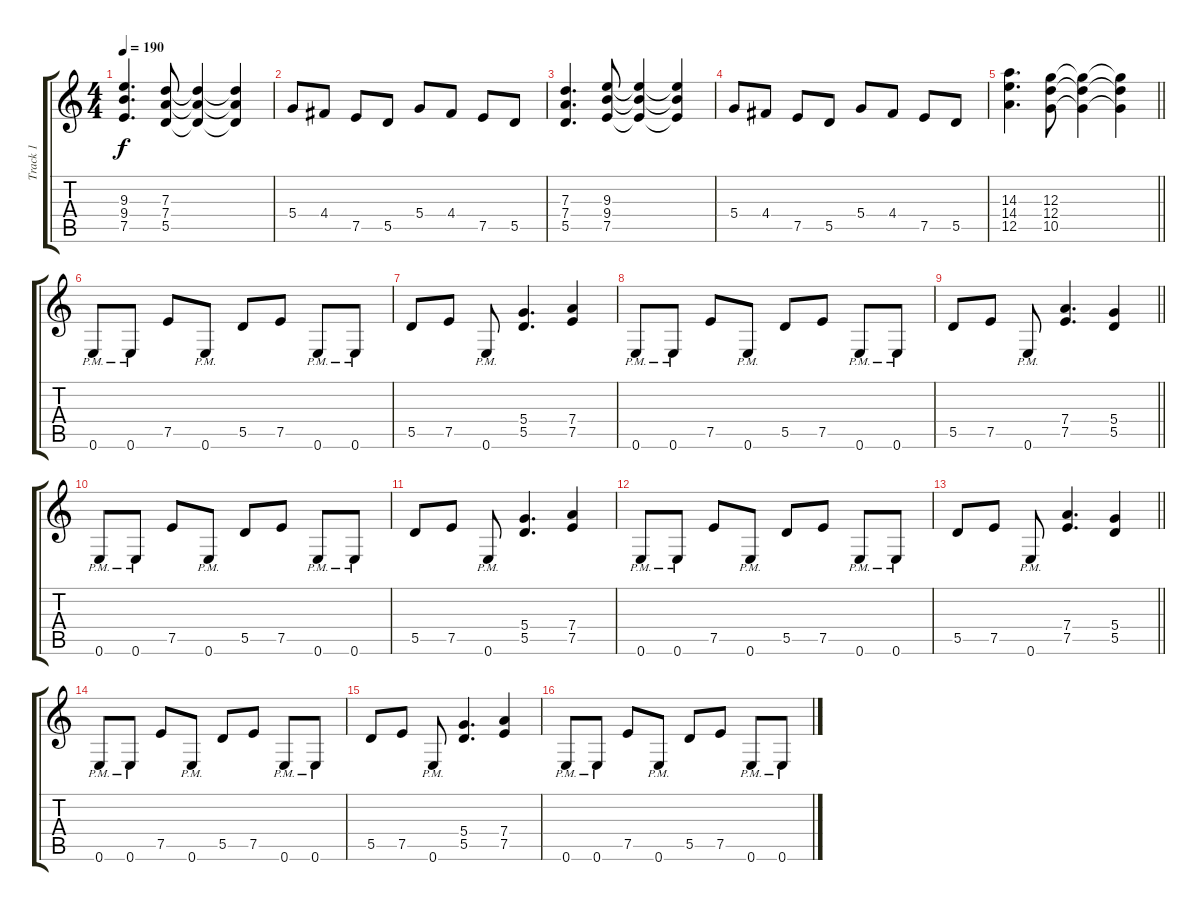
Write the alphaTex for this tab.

\track ("Track 1" "Track 1") {instrument distortionguitar}
\staff {score tabs}
\tuning (E4 B3 G3 D3 A2 E2) {hide}
\ts (4 4)
\tempo 190
\clef g2
\ks c
(9.3 9.4 7.5).4{d dy f} (7.3 7.4 5.5).8 (7.3{t} 7.4{t} 5.5{t}).4 (7.3{t} 7.4{t} 5.5{t}).4 |
5.4.8 4.4.8 7.5.8 5.5.8 5.4.8 4.4.8 7.5.8 5.5.8 |
(7.3 7.4 5.5).4{d} (9.3 9.4 7.5).8 (9.3{t} 9.4{t} 7.5{t}).4 (9.3{t} 9.4{t} 7.5{t}).4 |
5.4.8 4.4.8 7.5.8 5.5.8 5.4.8 4.4.8 7.5.8 5.5.8 |
\barLineRight lightlight
(14.3 14.4 12.5).4{d} (12.3 12.4 10.5).8 (12.3{t} 12.4{t} 10.5{t}).4 (12.3{t} 12.4{t} 10.5{t}).4 |
0.6{pm}.8 0.6{pm}.8 7.5.8 0.6{pm}.8 5.5.8 7.5.8 0.6{pm}.8 0.6{pm}.8 |
5.5.8 7.5.8 0.6{pm}.8 (5.4 5.5).4{d} (7.4 7.5).4 |
0.6{pm}.8 0.6{pm}.8 7.5.8 0.6{pm}.8 5.5.8 7.5.8 0.6{pm}.8 0.6{pm}.8 |
\barLineRight lightlight
5.5.8 7.5.8 0.6{pm}.8 (7.4 7.5).4{d} (5.4 5.5).4 |
0.6{pm}.8 0.6{pm}.8 7.5.8 0.6{pm}.8 5.5.8 7.5.8 0.6{pm}.8 0.6{pm}.8 |
5.5.8 7.5.8 0.6{pm}.8 (5.4 5.5).4{d} (7.4 7.5).4 |
0.6{pm}.8 0.6{pm}.8 7.5.8 0.6{pm}.8 5.5.8 7.5.8 0.6{pm}.8 0.6{pm}.8 |
\barLineRight lightlight
5.5.8 7.5.8 0.6{pm}.8 (7.4 7.5).4{d} (5.4 5.5).4 |
0.6{pm}.8 0.6{pm}.8 7.5.8 0.6{pm}.8 5.5.8 7.5.8 0.6{pm}.8 0.6{pm}.8 |
5.5.8 7.5.8 0.6{pm}.8 (5.4 5.5).4{d} (7.4 7.5).4 |
0.6{pm}.8 0.6{pm}.8 7.5.8 0.6{pm}.8 5.5.8 7.5.8 0.6{pm}.8 0.6{pm}.8
